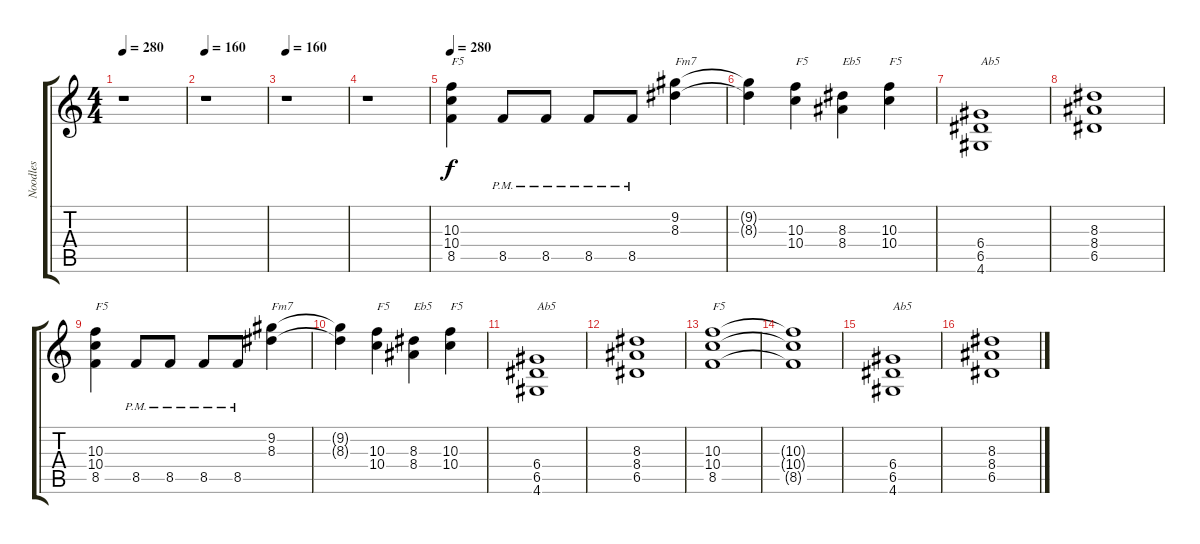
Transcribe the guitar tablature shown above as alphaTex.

\track ("Noodles" "Noodles") {instrument distortionguitar}
\staff {score tabs}
\tuning (E4 B3 G3 D3 A2 E2) {hide}
\ts (4 4)
\tempo 280
\tempo 160
\tempo 280
\clef g2
\ks c
r.1{dy f instrument distortionguitar} |
\tempo 160
r.1 |
\tempo 160
r.1 |
r.1 |
\tempo 280
(10.3 10.4 8.5).4{txt "F5"} 8.5{pm}.8 8.5{pm}.8 8.5{pm}.8 8.5{pm}.8 (9.2 8.3).4{txt "Fm7"} |
(9.2{t} 8.3{t}).4 (10.3 10.4).4{txt "F5"} (8.3 8.4).4{txt "Eb5"} (10.3 10.4).4{txt "F5"} |
(6.4 6.5 4.6).1{txt "Ab5"} |
(8.3 8.4 6.5).1 |
(10.3 10.4 8.5).4{txt "F5"} 8.5{pm}.8 8.5{pm}.8 8.5{pm}.8 8.5{pm}.8 (9.2 8.3).4{txt "Fm7"} |
(9.2{t} 8.3{t}).4 (10.3 10.4).4{txt "F5"} (8.3 8.4).4{txt "Eb5"} (10.3 10.4).4{txt "F5"} |
(6.4 6.5 4.6).1{txt "Ab5"} |
(8.3 8.4 6.5).1 |
(10.3 10.4 8.5).1{txt "F5"} |
(10.3{t} 10.4{t} 8.5{t}).1 |
(6.4 6.5 4.6).1{txt "Ab5"} |
(8.3 8.4 6.5).1
